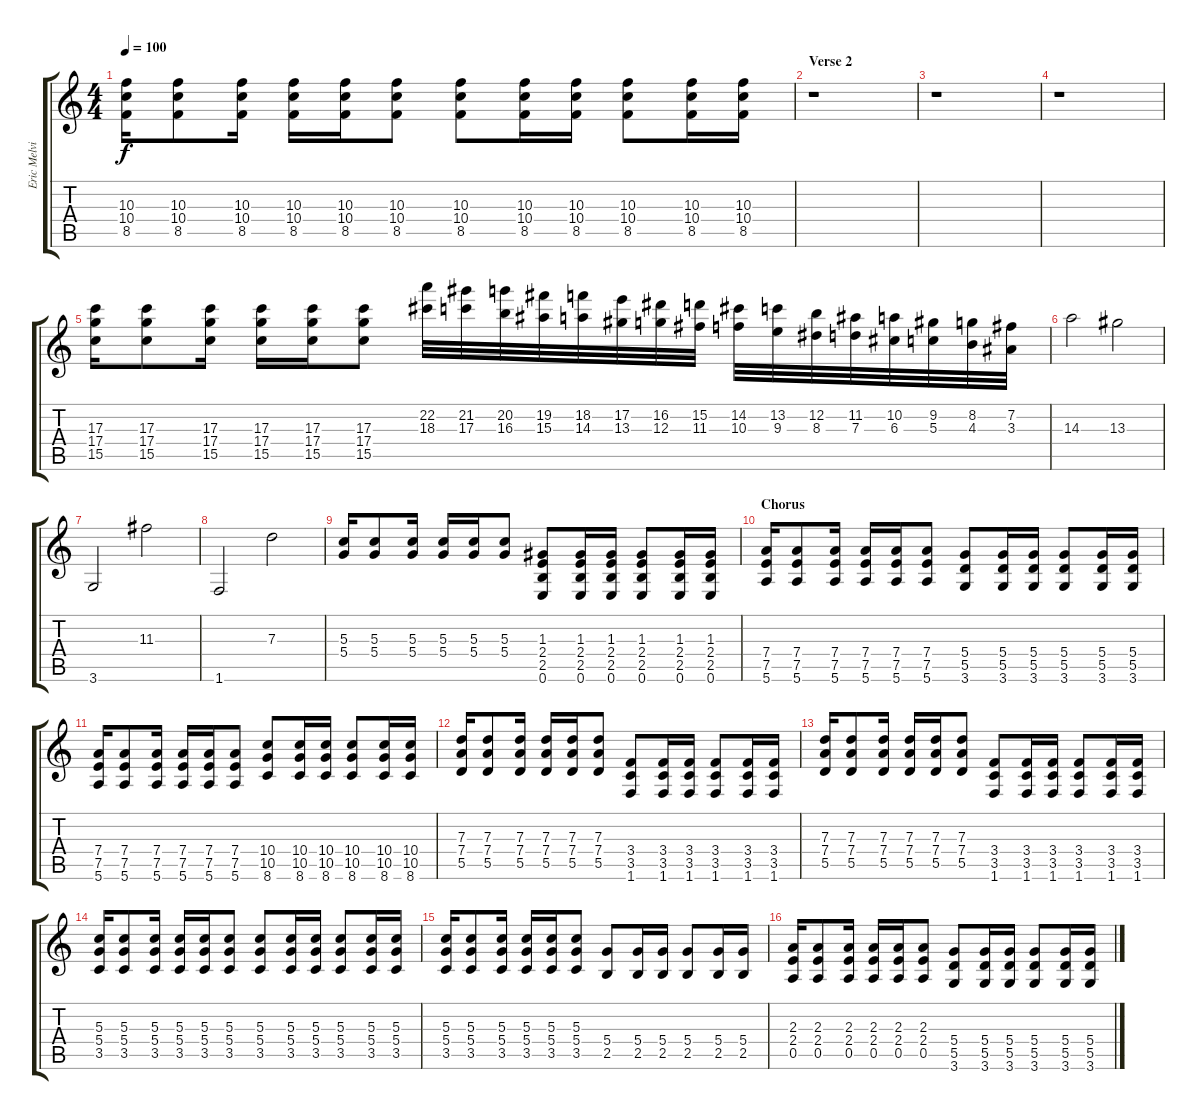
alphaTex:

\track ("Eric Melvin" "Eric Melvi") {instrument overdrivenguitar}
\staff {score tabs}
\tuning (E4 B3 G3 D3 A2 E2) {hide}
\ts (4 4)
\tempo 100
\clef g2
\ks c
(10.3 10.4 8.5).16{dy f} (10.3 10.4 8.5).8 (10.3 10.4 8.5).16 (10.3 10.4 8.5).16 (10.3 10.4 8.5).16 (10.3 10.4 8.5).8 (10.3 10.4 8.5).8 (10.3 10.4 8.5).16 (10.3 10.4 8.5).16 (10.3 10.4 8.5).8 (10.3 10.4 8.5).16 (10.3 10.4 8.5).16 |
\section ("" "Verse 2")
r.1 |
r.1 |
r.1 |
(17.3 17.4 15.5).16 (17.3 17.4 15.5).8 (17.3 17.4 15.5).16 (17.3 17.4 15.5).16 (17.3 17.4 15.5).16 (17.3 17.4 15.5).8 (22.2 18.3).32 (21.2 17.3).32 (20.2 16.3).32 (19.2 15.3).32 (18.2 14.3).32 (17.2 13.3).32 (16.2 12.3).32 (15.2 11.3).32 (14.2 10.3).32 (13.2 9.3).32 (12.2 8.3).32 (11.2 7.3).32 (10.2 6.3).32 (9.2 5.3).32 (8.2 4.3).32 (7.2 3.3).32 |
14.3.2 13.3.2 |
3.6.2 11.3.2 |
1.6.2 7.3.2 |
(5.3 5.4).16 (5.3 5.4).8 (5.3 5.4).16 (5.3 5.4).16 (5.3 5.4).16 (5.3 5.4).8 (1.3 2.4 2.5 0.6).8 (1.3 2.4 2.5 0.6).16 (1.3 2.4 2.5 0.6).16 (1.3 2.4 2.5 0.6).8 (1.3 2.4 2.5 0.6).16 (1.3 2.4 2.5 0.6).16 |
\section ("" "Chorus")
(7.4 7.5 5.6).16 (7.4 7.5 5.6).8 (7.4 7.5 5.6).16 (7.4 7.5 5.6).16 (7.4 7.5 5.6).16 (7.4 7.5 5.6).8 (5.4 5.5 3.6).8 (5.4 5.5 3.6).16 (5.4 5.5 3.6).16 (5.4 5.5 3.6).8 (5.4 5.5 3.6).16 (5.4 5.5 3.6).16 |
(7.4 7.5 5.6).16 (7.4 7.5 5.6).8 (7.4 7.5 5.6).16 (7.4 7.5 5.6).16 (7.4 7.5 5.6).16 (7.4 7.5 5.6).8 (10.4 10.5 8.6).8 (10.4 10.5 8.6).16 (10.4 10.5 8.6).16 (10.4 10.5 8.6).8 (10.4 10.5 8.6).16 (10.4 10.5 8.6).16 |
(7.3 7.4 5.5).16 (7.3 7.4 5.5).8 (7.3 7.4 5.5).16 (7.3 7.4 5.5).16 (7.3 7.4 5.5).16 (7.3 7.4 5.5).8 (3.4 3.5 1.6).8 (3.4 3.5 1.6).16 (3.4 3.5 1.6).16 (3.4 3.5 1.6).8 (3.4 3.5 1.6).16 (3.4 3.5 1.6).16 |
(7.3 7.4 5.5).16 (7.3 7.4 5.5).8 (7.3 7.4 5.5).16 (7.3 7.4 5.5).16 (7.3 7.4 5.5).16 (7.3 7.4 5.5).8 (3.4 3.5 1.6).8 (3.4 3.5 1.6).16 (3.4 3.5 1.6).16 (3.4 3.5 1.6).8 (3.4 3.5 1.6).16 (3.4 3.5 1.6).16 |
(5.3 5.4 3.5).16 (5.3 5.4 3.5).8 (5.3 5.4 3.5).16 (5.3 5.4 3.5).16 (5.3 5.4 3.5).16 (5.3 5.4 3.5).8 (5.3 5.4 3.5).8 (5.3 5.4 3.5).16 (5.3 5.4 3.5).16 (5.3 5.4 3.5).8 (5.3 5.4 3.5).16 (5.3 5.4 3.5).16 |
(5.3 5.4 3.5).16 (5.3 5.4 3.5).8 (5.3 5.4 3.5).16 (5.3 5.4 3.5).16 (5.3 5.4 3.5).16 (5.3 5.4 3.5).8 (5.4 2.5).8 (5.4 2.5).16 (5.4 2.5).16 (5.4 2.5).8 (5.4 2.5).16 (5.4 2.5).16 |
(2.3 2.4 0.5).16 (2.3 2.4 0.5).8 (2.3 2.4 0.5).16 (2.3 2.4 0.5).16 (2.3 2.4 0.5).16 (2.3 2.4 0.5).8 (5.4 5.5 3.6).8 (5.4 5.5 3.6).16 (5.4 5.5 3.6).16 (5.4 5.5 3.6).8 (5.4 5.5 3.6).16 (5.4 5.5 3.6).16
